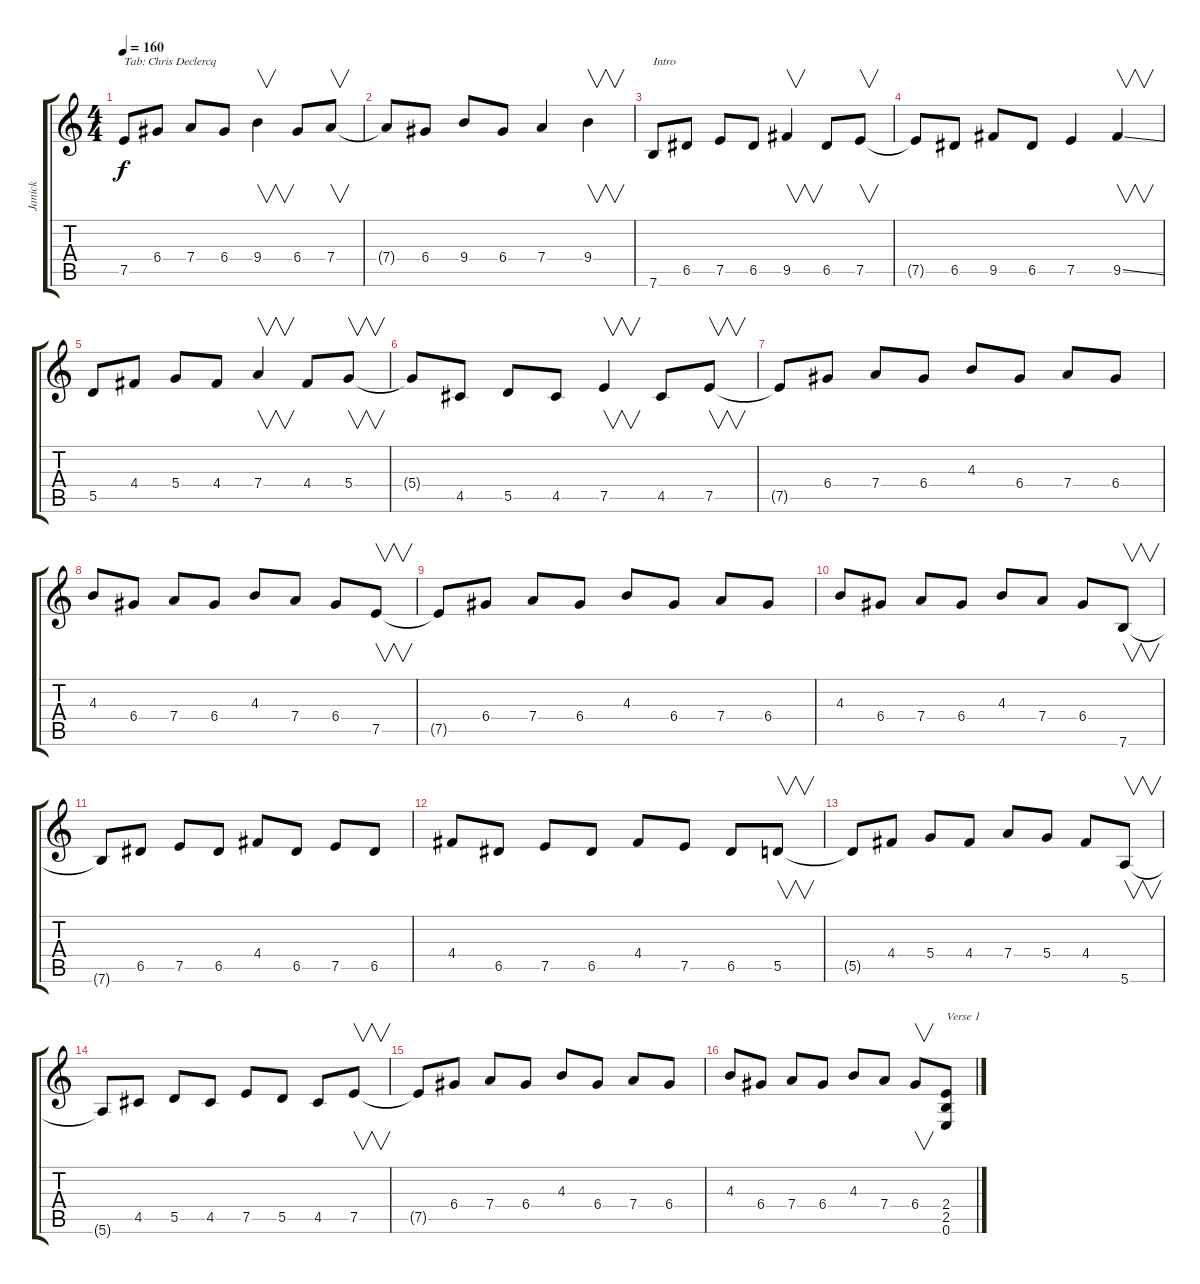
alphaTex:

\track ("Janick" "Janick") {instrument distortionguitar}
\staff {score tabs}
\tuning (E4 B3 G3 D3 A2 E2) {hide}
\ts (4 4)
\tempo 160
\clef g2
\ks c
7.5.8{txt "Tab: Chris Declercq" dy f instrument distortionguitar} 6.4.8 7.4.8 6.4.8 9.4.4{v} 6.4.8 7.4.8{v} |
7.4{t}.8 6.4.8 9.4.8 6.4.8 7.4.4 9.4.4{v} |
7.6.8{txt "Intro"} 6.5.8 7.5.8 6.5.8 9.5.4{v} 6.5.8 7.5.8{v} |
7.5{t}.8 6.5.8 9.5.8 6.5.8 7.5.4 9.5{ss}.4{v} |
5.5.8 4.4.8 5.4.8 4.4.8 7.4.4{v} 4.4.8 5.4.8{v} |
5.4{t}.8 4.5.8 5.5.8 4.5.8 7.5.4{v} 4.5.8 7.5.8{v} |
7.5{t}.8 6.4.8 7.4.8 6.4.8 4.3.8 6.4.8 7.4.8 6.4.8 |
4.3.8 6.4.8 7.4.8 6.4.8 4.3.8 7.4.8 6.4.8 7.5.8{v} |
7.5{t}.8 6.4.8 7.4.8 6.4.8 4.3.8 6.4.8 7.4.8 6.4.8 |
4.3.8 6.4.8 7.4.8 6.4.8 4.3.8 7.4.8 6.4.8 7.6.8{v} |
7.6{t}.8 6.5.8 7.5.8 6.5.8 4.4.8 6.5.8 7.5.8 6.5.8 |
4.4.8 6.5.8 7.5.8 6.5.8 4.4.8 7.5.8 6.5.8 5.5.8{v} |
5.5{t}.8 4.4.8 5.4.8 4.4.8 7.4.8 5.4.8 4.4.8 5.6.8{v} |
5.6{t}.8 4.5.8 5.5.8 4.5.8 7.5.8 5.5.8 4.5.8 7.5.8{v} |
7.5{t}.8 6.4.8 7.4.8 6.4.8 4.3.8 6.4.8 7.4.8 6.4.8 |
4.3.8 6.4.8 7.4.8 6.4.8 4.3.8 7.4.8 6.4.8{v} (2.4 2.5 0.6).8{txt "Verse 1"}
